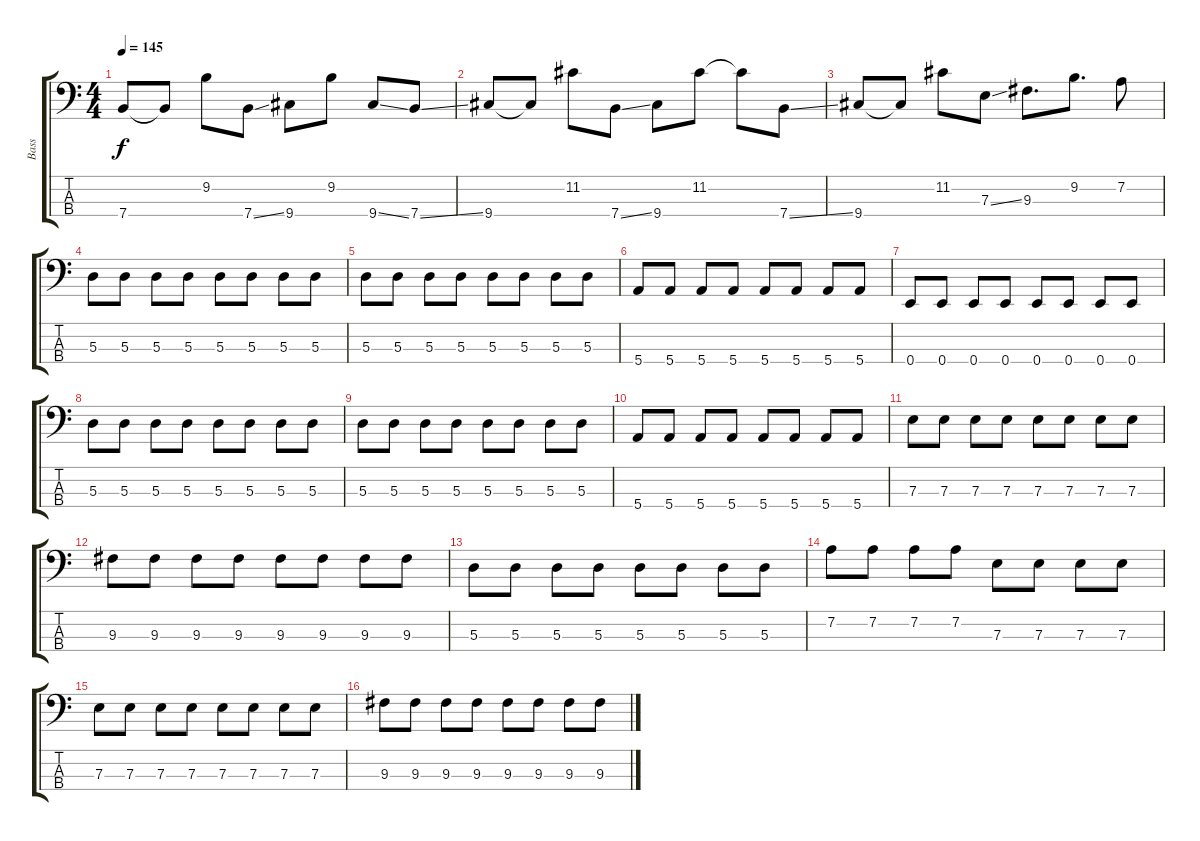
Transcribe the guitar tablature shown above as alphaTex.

\track ("Bass" "Bass") {instrument electricbasspick}
\staff {score tabs}
\tuning (G2 D2 A1 E1) {hide}
\ts (4 4)
\tempo 145
\clef f4
\ks c
7.4.8{dy f} 7.4{t}.8 9.2.8 7.4{ss}.8 9.4.8 9.2.8 9.4{ss}.8 7.4{ss}.8 |
9.4.8 9.4{t}.8 11.2.8 7.4{ss}.8 9.4.8 11.2.8 11.2{t}.8 7.4{ss}.8 |
9.4.8 9.4{t}.8 11.2.8 7.3{ss}.8 9.3.8{d} 9.2.8{d} 7.2.8 |
5.3.8 5.3.8 5.3.8 5.3.8 5.3.8 5.3.8 5.3.8 5.3.8 |
5.3.8 5.3.8 5.3.8 5.3.8 5.3.8 5.3.8 5.3.8 5.3.8 |
5.4.8 5.4.8 5.4.8 5.4.8 5.4.8 5.4.8 5.4.8 5.4.8 |
0.4.8 0.4.8 0.4.8 0.4.8 0.4.8 0.4.8 0.4.8 0.4.8 |
5.3.8 5.3.8 5.3.8 5.3.8 5.3.8 5.3.8 5.3.8 5.3.8 |
5.3.8 5.3.8 5.3.8 5.3.8 5.3.8 5.3.8 5.3.8 5.3.8 |
5.4.8 5.4.8 5.4.8 5.4.8 5.4.8 5.4.8 5.4.8 5.4.8 |
7.3.8 7.3.8 7.3.8 7.3.8 7.3.8 7.3.8 7.3.8 7.3.8 |
9.3.8 9.3.8 9.3.8 9.3.8 9.3.8 9.3.8 9.3.8 9.3.8 |
5.3.8 5.3.8 5.3.8 5.3.8 5.3.8 5.3.8 5.3.8 5.3.8 |
7.2.8 7.2.8 7.2.8 7.2.8 7.3.8 7.3.8 7.3.8 7.3.8 |
7.3.8 7.3.8 7.3.8 7.3.8 7.3.8 7.3.8 7.3.8 7.3.8 |
9.3.8 9.3.8 9.3.8 9.3.8 9.3.8 9.3.8 9.3.8 9.3.8
